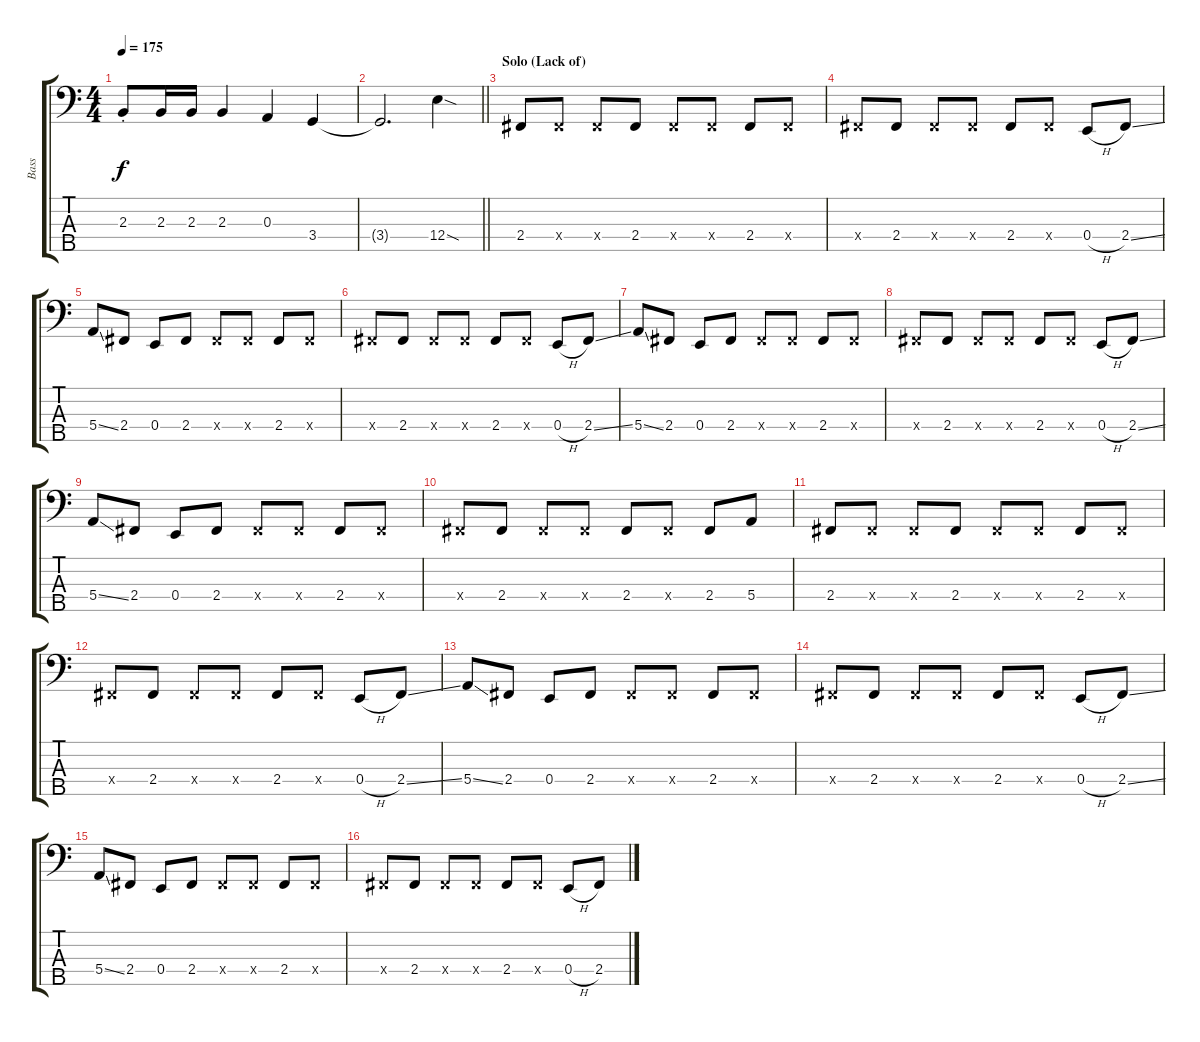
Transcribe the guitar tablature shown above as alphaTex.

\track ("Bass" "Bass") {instrument slapbass2}
\staff {score tabs}
\tuning (G2 D2 A1 E1 B0) {hide}
\ts (4 4)
\tempo 175
\clef f4
\ks c
2.3{st}.8{dy f} 2.3.16 2.3.16 2.3.4 0.3.4 3.4.4 |
\barLineRight lightlight
3.4{t}.2{d} 12.4{sod}.4 |
\section ("" "Solo (Lack of)")
2.4.8 2.4{x}.8 2.4{x}.8 2.4.8 2.4{x}.8 2.4{x}.8 2.4.8 2.4{x}.8 |
2.4{x}.8 2.4.8 2.4{x}.8 2.4{x}.8 2.4.8 2.4{x}.8 0.4{h}.8 2.4{ss}.8 |
5.4{ss}.8 2.4.8 0.4.8 2.4.8 2.4{x}.8 2.4{x}.8 2.4.8 2.4{x}.8 |
2.4{x}.8 2.4.8 2.4{x}.8 2.4{x}.8 2.4.8 2.4{x}.8 0.4{h}.8 2.4{ss}.8 |
5.4{ss}.8 2.4.8 0.4.8 2.4.8 2.4{x}.8 2.4{x}.8 2.4.8 2.4{x}.8 |
2.4{x}.8 2.4.8 2.4{x}.8 2.4{x}.8 2.4.8 2.4{x}.8 0.4{h}.8 2.4{ss}.8 |
5.4{ss}.8 2.4.8 0.4.8 2.4.8 2.4{x}.8 2.4{x}.8 2.4.8 2.4{x}.8 |
2.4{x}.8 2.4.8 2.4{x}.8 2.4{x}.8 2.4.8 2.4{x}.8 2.4.8 5.4.8 |
2.4.8 2.4{x}.8 2.4{x}.8 2.4.8 2.4{x}.8 2.4{x}.8 2.4.8 2.4{x}.8 |
2.4{x}.8 2.4.8 2.4{x}.8 2.4{x}.8 2.4.8 2.4{x}.8 0.4{h}.8 2.4{ss}.8 |
5.4{ss}.8 2.4.8 0.4.8 2.4.8 2.4{x}.8 2.4{x}.8 2.4.8 2.4{x}.8 |
2.4{x}.8 2.4.8 2.4{x}.8 2.4{x}.8 2.4.8 2.4{x}.8 0.4{h}.8 2.4{ss}.8 |
5.4{ss}.8 2.4.8 0.4.8 2.4.8 2.4{x}.8 2.4{x}.8 2.4.8 2.4{x}.8 |
2.4{x}.8 2.4.8 2.4{x}.8 2.4{x}.8 2.4.8 2.4{x}.8 0.4{h}.8 2.4{ss}.8
